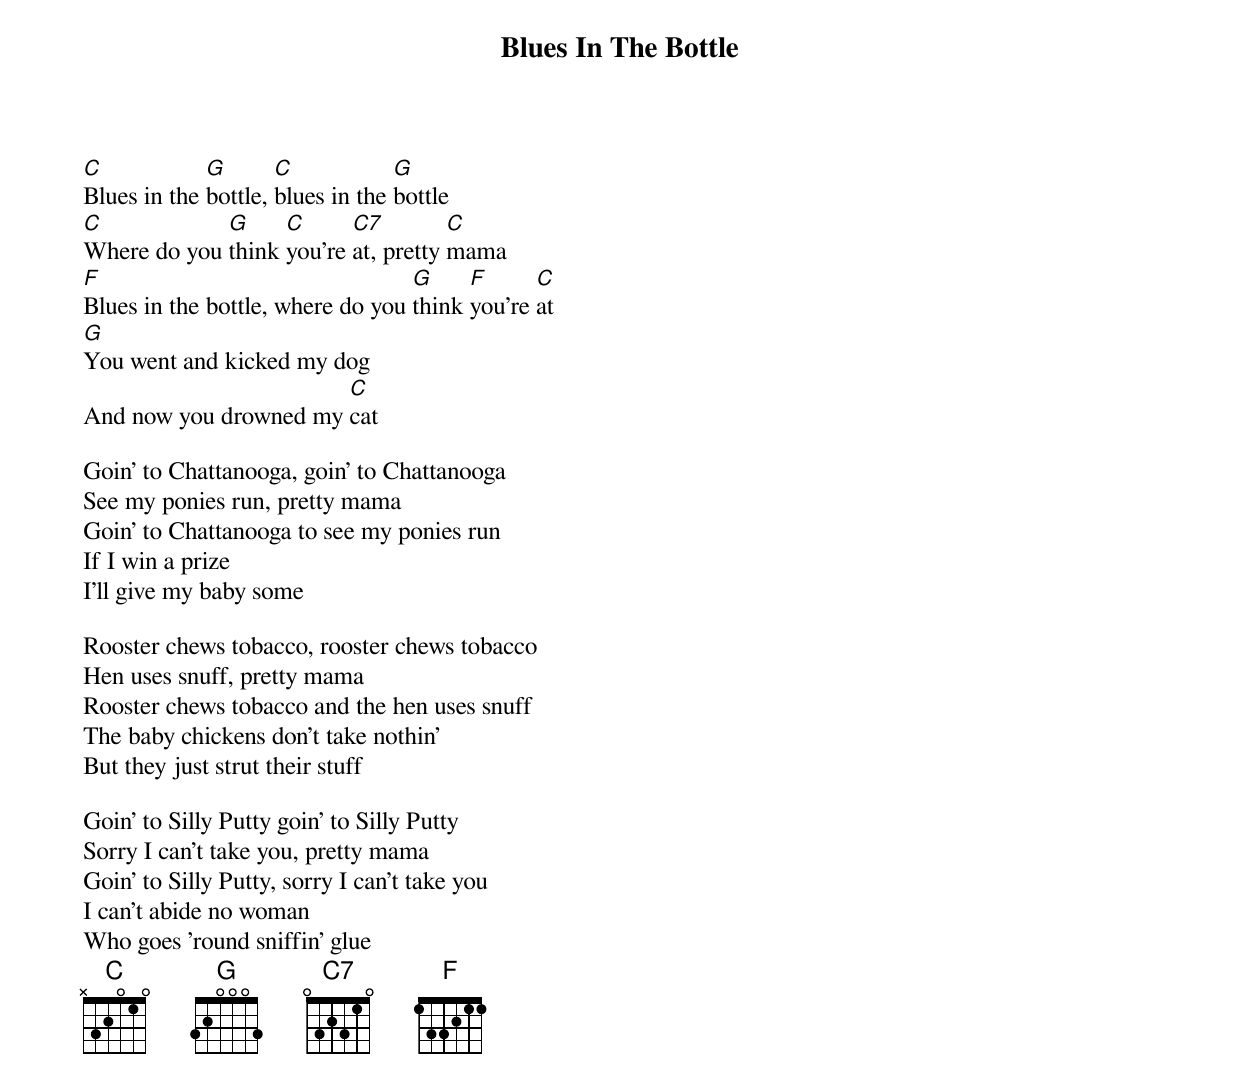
{t:Blues In The Bottle}

[C]Blues in the [G]bottle, [C]blues in the [G]bottle
[C]Where do you [G]think [C]you're [C7]at, pretty [C]mama
[F]Blues in the bottle, where do you [G]think [F]you're [C]at
[G]You went and kicked my dog
And now you drowned my [C]cat

Goin' to Chattanooga, goin' to Chattanooga
See my ponies run, pretty mama
Goin' to Chattanooga to see my ponies run
If I win a prize
I'll give my baby some

Rooster chews tobacco, rooster chews tobacco
Hen uses snuff, pretty mama
Rooster chews tobacco and the hen uses snuff
The baby chickens don't take nothin'
But they just strut their stuff

Goin' to Silly Putty goin' to Silly Putty
Sorry I can't take you, pretty mama
Goin' to Silly Putty, sorry I can't take you
I can't abide no woman
Who goes 'round sniffin' glue
